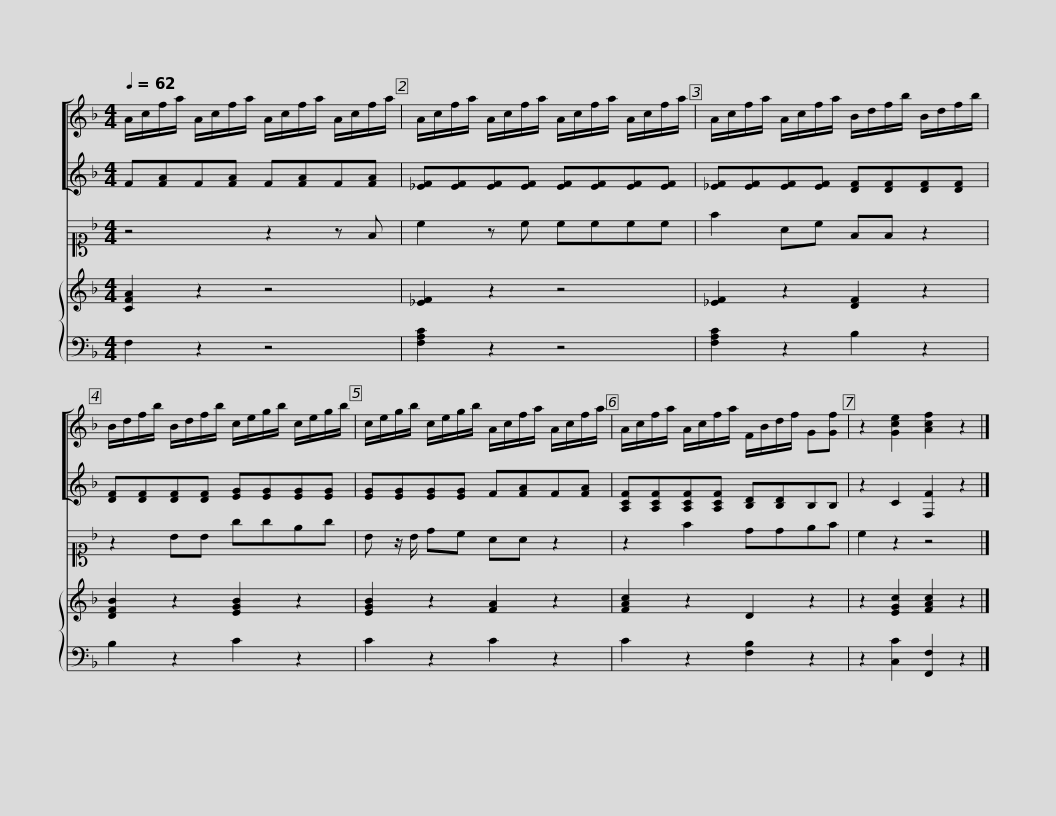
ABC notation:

X:1
%%score [ 1 2 ] 3 { 4 5 }
L:1/8
Q:1/4=62
M:4/4
I:linebreak $
K:F
V:1 treble
V:2 treble
V:3 alto1
V:4 treble
V:5 bass
V:1
 A/c/f/a/ A/c/f/a/ A/c/f/a/ A/c/f/a/ | A/c/f/a/ A/c/f/a/ A/c/f/a/ A/c/f/a/ |$ A/c/f/a/ A/c/f/a/ B/d/f/b/ B/d/f/b/ | B/d/f/b/ B/d/f/b/ c/e/g/b/ c/e/g/b/ |$ c/e/g/b/ c/e/g/b/ A/c/f/a/ A/c/f/a/ | %5
 A/c/f/a/ A/c/f/a/ F/B/d/f/ G[Gf] | z2 [Gce]2 [Acf]2 z2 |] %7
V:2
 F[FA]F[FA] F[FA]F[FA] | [_EF][EF][EF][EF] [EF][EF][EF][EF] |$ [_EF][EF][EF][EF] [DF][DF][DF][DF] | [DF][DF][DF][DF] [EG][EG][EG][EG] |$ [EG][EG][EG][EG] F[FA]F[FA] | %5
 [A,CF][A,CF][A,CF][A,CF] [B,D][B,D]B,B, | z2 C2 [F,F]2 z2 |] %7
V:3
 z4 z2 z F | c2 z c cccc |$ f2 Ac FF z2 | z2 BB ggeg |$ B z/ B/ dc AA z2 | %5
 z2 f2 ddef | c2 z2 z4 |] %7
V:4
 [CFA]2 z2 z4 | [_EF]2 z2 z4 |$ [_EF]2 z2 [DF]2 z2 | [DFB]2 z2 [EGB]2 z2 |$ [EGB]2 z2 [FA]2 z2 | %5
 [FAc]2 z2 D2 z2 | z2 [EGc]2 [FAc]2 z2 |] %7
V:5
 F,2 z2 z4 | [F,A,C]2 z2 z4 |$ [F,A,C]2 z2 B,2 z2 | B,2 z2 C2 z2 |$ C2 z2 C2 z2 | %5
 C2 z2 [F,B,]2 z2 | z2 [C,C]2 [F,,F,]2 z2 |] %7
